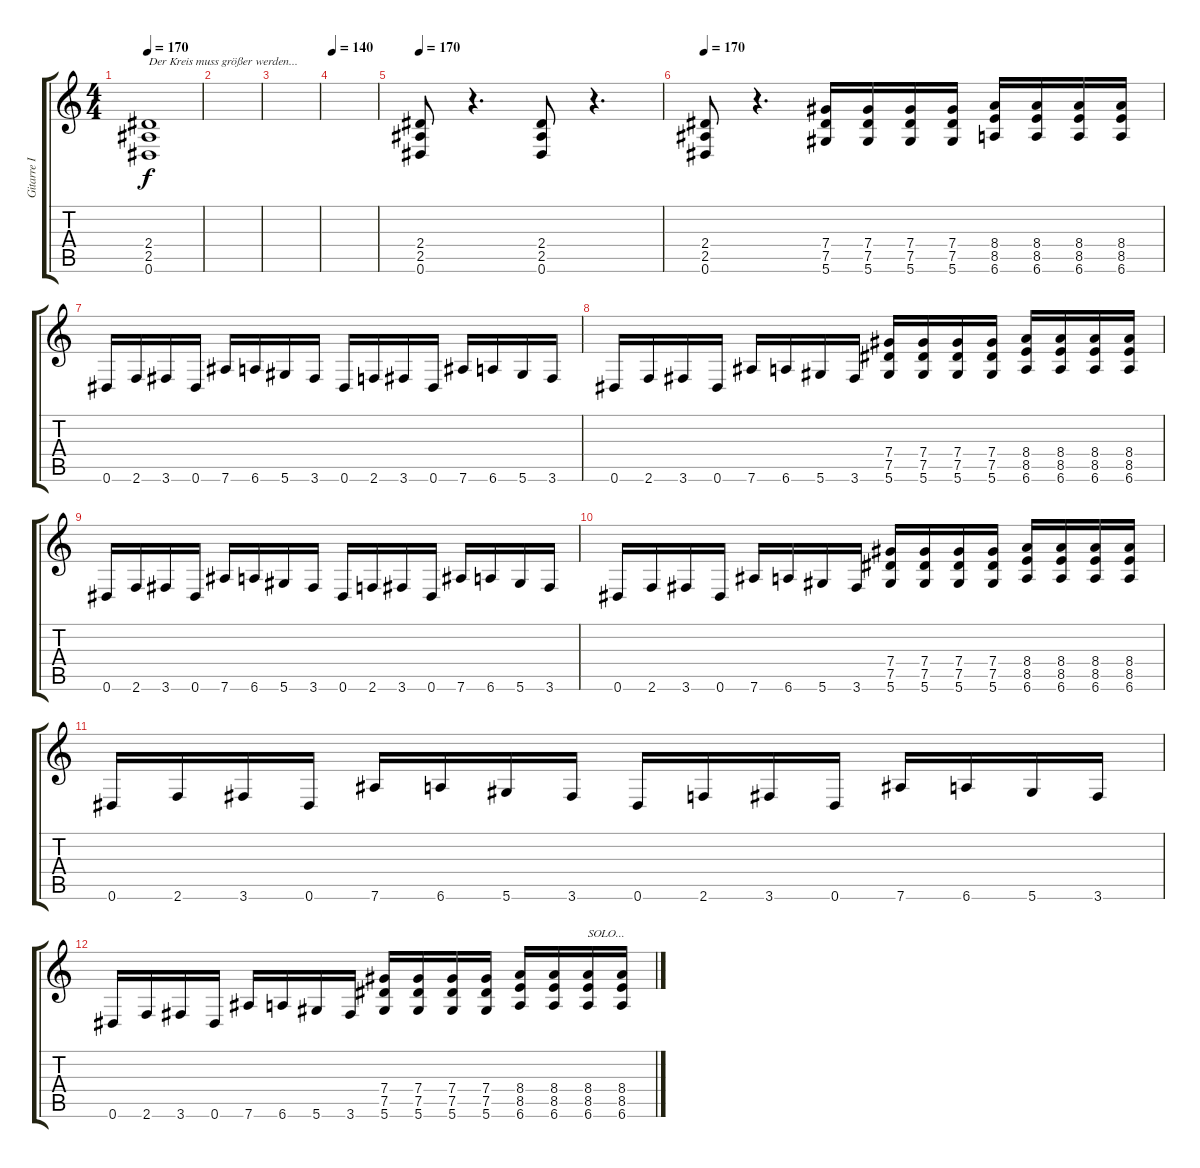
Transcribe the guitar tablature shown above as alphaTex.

\track ("Gitarre I" "Gitarre I") {instrument distortionguitar}
\staff {score tabs}
\tuning (Eb4 Bb3 Gb3 Db3 Ab2 Eb2) {hide}
\ts (4 4)
\tempo 170
\clef g2
\ks c
(2.4 2.5 0.6).1{txt "Der Kreis muss größer werden..." dy f} |
|
|
\tempo 140
|
\tempo 170
(2.4 2.5 0.6).8 r.4{d} (2.4 2.5 0.6).8 r.4{d} |
\tempo 170
(2.4 2.5 0.6).8 r.4{d} (7.4 7.5 5.6).16 (7.4 7.5 5.6).16 (7.4 7.5 5.6).16 (7.4 7.5 5.6).16 (8.4 8.5 6.6).16 (8.4 8.5 6.6).16 (8.4 8.5 6.6).16 (8.4 8.5 6.6).16 |
0.6.16 2.6.16 3.6.16 0.6.16 7.6.16 6.6.16 5.6.16 3.6.16 0.6.16 2.6.16 3.6.16 0.6.16 7.6.16 6.6.16 5.6.16 3.6.16 |
0.6.16 2.6.16 3.6.16 0.6.16 7.6.16 6.6.16 5.6.16 3.6.16 (7.4 7.5 5.6).16 (7.4 7.5 5.6).16 (7.4 7.5 5.6).16 (7.4 7.5 5.6).16 (8.4 8.5 6.6).16 (8.4 8.5 6.6).16 (8.4 8.5 6.6).16 (8.4 8.5 6.6).16 |
0.6.16 2.6.16 3.6.16 0.6.16 7.6.16 6.6.16 5.6.16 3.6.16 0.6.16 2.6.16 3.6.16 0.6.16 7.6.16 6.6.16 5.6.16 3.6.16 |
0.6.16 2.6.16 3.6.16 0.6.16 7.6.16 6.6.16 5.6.16 3.6.16 (7.4 7.5 5.6).16 (7.4 7.5 5.6).16 (7.4 7.5 5.6).16 (7.4 7.5 5.6).16 (8.4 8.5 6.6).16 (8.4 8.5 6.6).16 (8.4 8.5 6.6).16 (8.4 8.5 6.6).16 |
0.6.16 2.6.16 3.6.16 0.6.16 7.6.16 6.6.16 5.6.16 3.6.16 0.6.16 2.6.16 3.6.16 0.6.16 7.6.16 6.6.16 5.6.16 3.6.16 |
0.6.16 2.6.16 3.6.16 0.6.16 7.6.16 6.6.16 5.6.16 3.6.16 (7.4 7.5 5.6).16 (7.4 7.5 5.6).16 (7.4 7.5 5.6).16 (7.4 7.5 5.6).16 (8.4 8.5 6.6).16 (8.4 8.5 6.6).16 (8.4 8.5 6.6).16{txt "SOLO..."} (8.4 8.5 6.6).16
